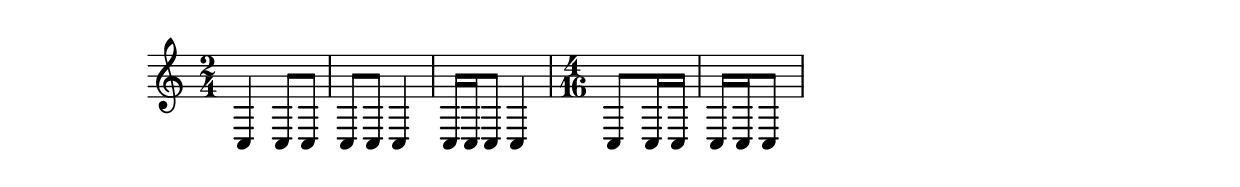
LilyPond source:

\header {

  texidoc = "New sections for spacing can be started with
@code{\newSpacingSection}. In this example, a section is started at
the 4/16, and a 16th in the second section takes as much space as a
8th in first section."

}

\paper
{
  ragged-right = ##t
  }
\version "2.9.8"
\relative {
  \time 2/4
  c4 c8 c 
  c8 c c4 c16[ c c8] c4

  \newSpacingSection
  \time 4/16
  c8[ c16 c]
  c16[ c  c8]
} 
  

